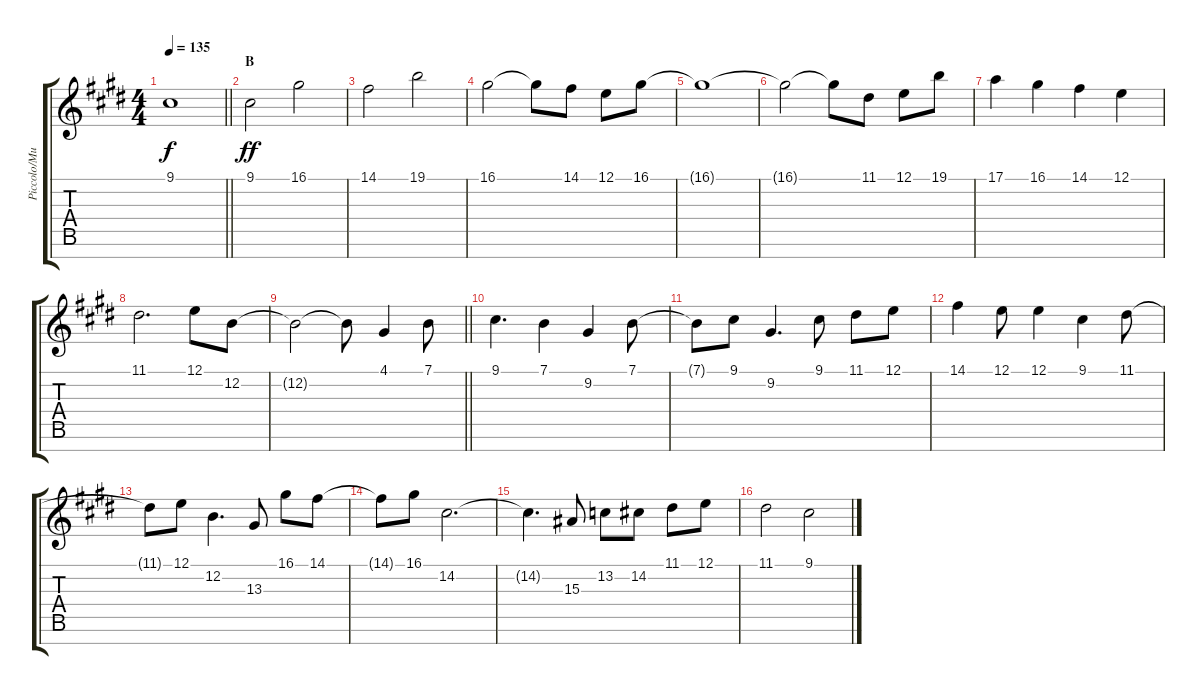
\track ("Piccolo/Musical Box" "Piccolo/Mu") {instrument piccolo}
\staff {score tabs}
\tuning (E4 B3 G3 D3 A2 E2 B1) {hide}
\ts (4 4)
\tempo 135
\clef g2
\barLineRight lightlight
\ks e
9.1.1{dy f} |
\section ("" "B")
9.1.2{dy ff volume 16 instrument musicbox} 16.1.2 |
14.1.2 19.1.2 |
16.1.2 16.1{t}.8 14.1.8 12.1.8 16.1.8 |
16.1{t}.1 |
16.1{t}.2 16.1{t}.8 11.1.8 12.1.8 19.1.8 |
17.1.4 16.1.4 14.1.4 12.1.4 |
11.1.2{d} 12.1.8 12.2.8 |
\barLineRight lightlight
12.2{t}.2 12.2{t}.8 4.1.4 7.1.8 |
9.1.4{d} 7.1.4 9.2.4 7.1.8 |
7.1{t}.8 9.1.8 9.2.4{d} 9.1.8 11.1.8 12.1.8 |
14.1.4 12.1.8 12.1.4 9.1.4 11.1.8 |
11.1{t}.8 12.1.8 12.2.4{d} 13.3.8 16.1.8 14.1.8 |
14.1{t}.8 16.1.8 14.2.2{d} |
14.2{t}.4{d} 15.3.8 13.2.8 14.2.8 11.1.8 12.1.8 |
11.1.2 9.1.2
